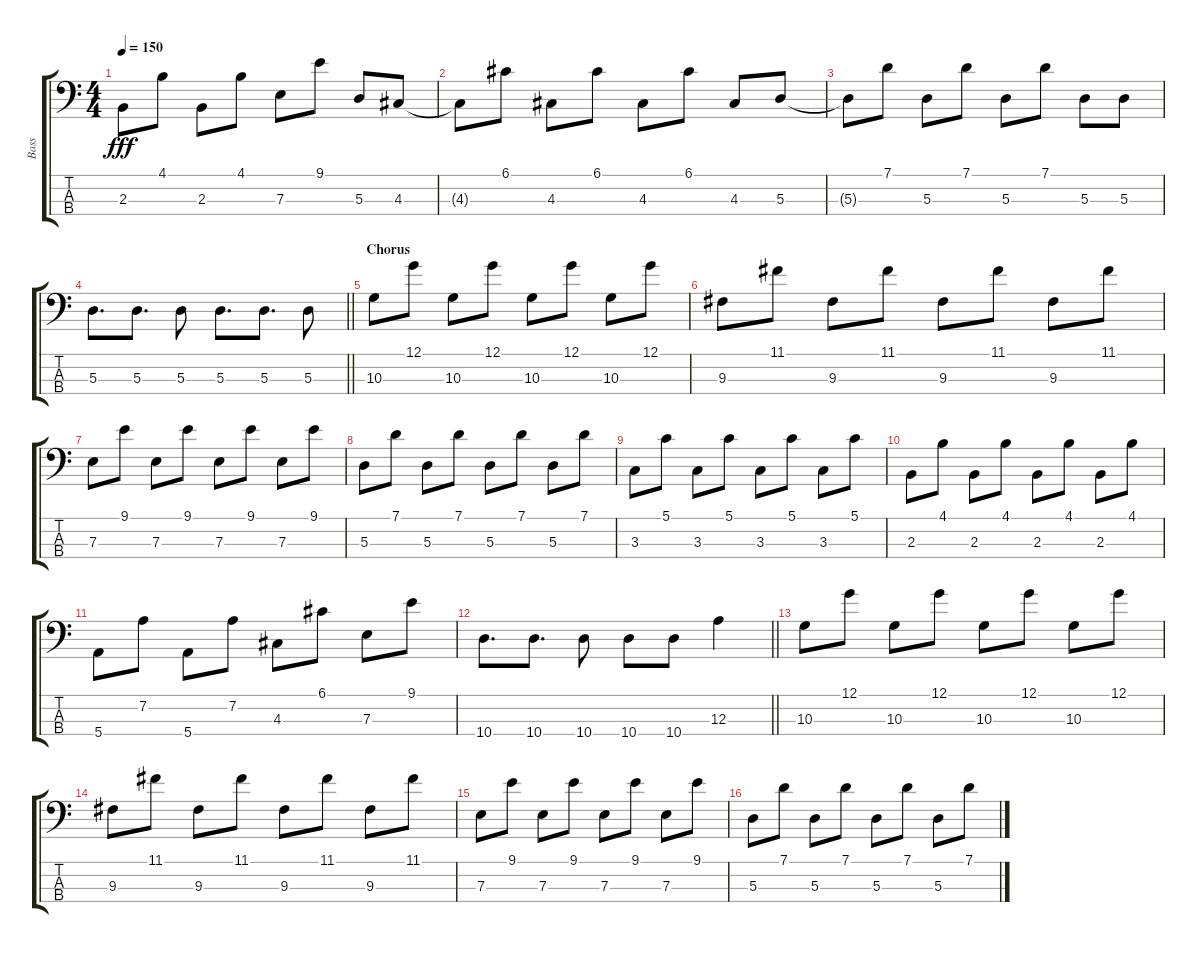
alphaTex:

\track ("Bass" "Bass") {instrument electricbassfinger}
\staff {score tabs}
\tuning (G2 D2 A1 E1) {hide}
\ts (4 4)
\tempo 150
\clef f4
\ks c
2.3{t}.8{dy fff} 4.1.8 2.3.8 4.1.8 7.3.8 9.1.8 5.3.8 4.3.8 |
4.3{t}.8 6.1.8 4.3.8 6.1.8 4.3.8 6.1.8 4.3.8 5.3.8 |
5.3{t}.8 7.1.8 5.3.8 7.1.8 5.3.8 7.1.8 5.3.8 5.3.8 |
\barLineRight lightlight
5.3.8{d} 5.3.8{d} 5.3.8 5.3.8{d} 5.3.8{d} 5.3.8 |
\section ("" "Chorus")
10.3.8 12.1.8 10.3.8 12.1.8 10.3.8 12.1.8 10.3.8 12.1.8 |
9.3.8 11.1.8 9.3.8 11.1.8 9.3.8 11.1.8 9.3.8 11.1.8 |
7.3.8 9.1.8 7.3.8 9.1.8 7.3.8 9.1.8 7.3.8 9.1.8 |
5.3.8 7.1.8 5.3.8 7.1.8 5.3.8 7.1.8 5.3.8 7.1.8 |
3.3.8 5.1.8 3.3.8 5.1.8 3.3.8 5.1.8 3.3.8 5.1.8 |
2.3.8 4.1.8 2.3.8 4.1.8 2.3.8 4.1.8 2.3.8 4.1.8 |
5.4.8 7.2.8 5.4.8 7.2.8 4.3.8 6.1.8 7.3.8 9.1.8 |
\barLineRight lightlight
10.4.8{d} 10.4.8{d} 10.4.8 10.4.8 10.4.8 12.3.4 |
10.3.8 12.1.8 10.3.8 12.1.8 10.3.8 12.1.8 10.3.8 12.1.8 |
9.3.8 11.1.8 9.3.8 11.1.8 9.3.8 11.1.8 9.3.8 11.1.8 |
7.3.8 9.1.8 7.3.8 9.1.8 7.3.8 9.1.8 7.3.8 9.1.8 |
5.3.8 7.1.8 5.3.8 7.1.8 5.3.8 7.1.8 5.3.8 7.1.8
